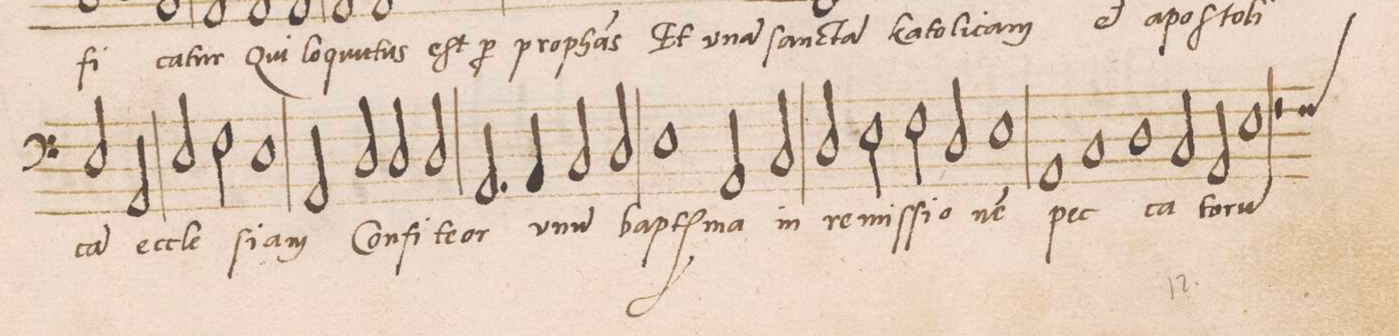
**kern	**text
*I"BASVS	*
*clefF4	*
*k[]	*
*met(C|)	*
*M2/1	*
2E/	-c(am)
2AA/	ec-
=116-	=116-
2E/	-cle-
2F\	.
1E	-ſi-
=117-	=117-
2AA/	-am
2D/	Con-
2D/	-fi-
2D/	-te-
=118-	=118-
2.AA/	-or
4BB/	u-
2C/	-nu(m)
2D/	bap-
=119-	=119-
1E	-tiſ-
2AA/	-ma
2C/	in
=120-	=120-
2D/	re-
2E\	-miſ-
2F\	-ſi-
2D/	-o-
=121-	=121-
1E	-nem
1AA	pec-
=122-	=122-
1C	.
1D	.
=123-	=123-
2C/	-ca-
2AA/	-to-
1E	-ru(m)
=124-	=124-
*custos:F	*
2r	.
*-	*-
